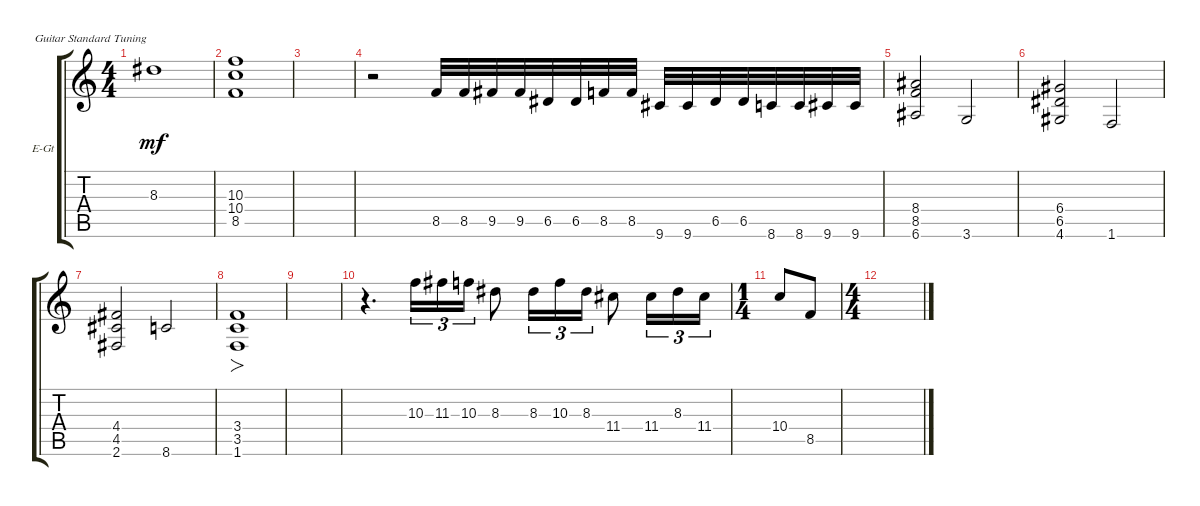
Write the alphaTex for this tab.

\defaultSystemsLayout 4
\bracketExtendMode groupsimilarinstruments
\firstSystemTrackNameOrientation horizontal
\otherSystemsTrackNameOrientation horizontal
\track ("Electric Guitar" "E-Gt") {instrument distortionguitar}
\staff {score tabs}
\tuning (E4 B3 G3 D3 A2 E2)
\ts (4 4)
\tempo (69 hide)
\clef g2
\ks c
8.3{t}.1{dy mf} |
(8.5 10.4 10.3).1 |
|
r.2 8.5.32 8.5.32 9.5.32 9.5.32 6.5.32 6.5.32 8.5.32 8.5.32 9.6.32 9.6.32 6.5.32 6.5.32 8.6.32 8.6.32 9.6.32 9.6.32 |
(6.6 8.5 8.4).2 3.6.2 |
(4.6 6.5 6.4).2 1.6.2 |
(2.6 4.4 4.5).2 8.6.2 |
(1.6 3.5 3.4).1{fo} |
|
r.4{d} 10.3.16{tu (3 2)} 11.3.16{tu (3 2)} 10.3.16{tu (3 2)} 8.3.8 8.3.16{tu (3 2)} 10.3.16{tu (3 2)} 8.3.16{tu (3 2)} 11.4.8 11.4.16{tu (3 2)} 8.3.16{tu (3 2)} 11.4.16{tu (3 2)} |
\ts (1 4)
10.4.8 8.5.8 |
\ts (4 4)
